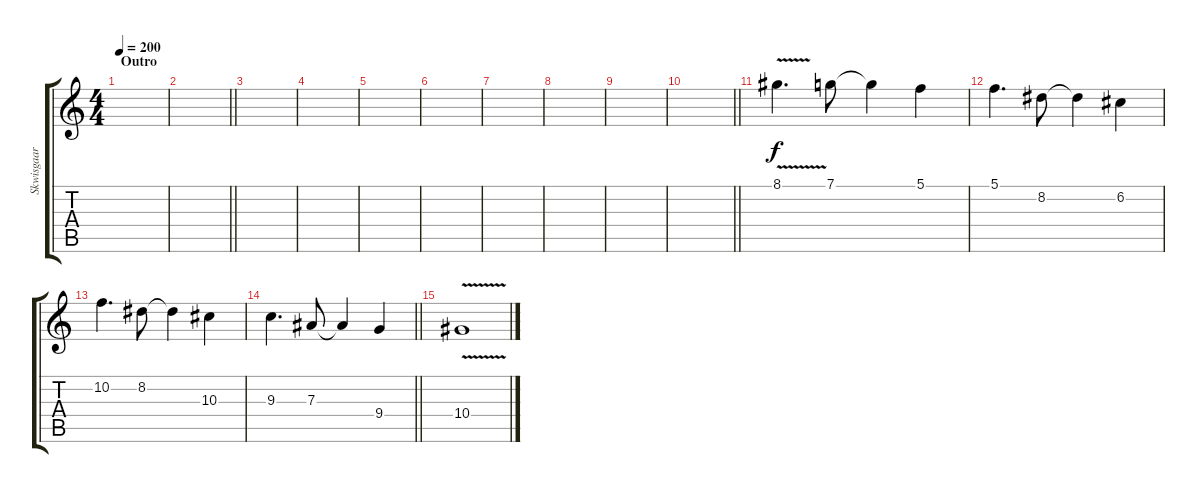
\track ("Skwisgaar Skwigelf (Solo Guitar 1)" "Skwisgaar ") {instrument overdrivenguitar}
\staff {score tabs}
\tuning (C4 G3 Eb3 Bb2 F2 C2) {hide}
\ts (4 4)
\section ("" "Outro")
\tempo 200
\clef g2
\ks c
|
\barLineRight lightlight
|
|
|
|
|
|
|
|
\barLineRight lightlight
|
8.1{v}.4{d} 7.1.8 7.1{t}.4 5.1.4 |
5.1.4{d} 8.2.8 8.2{t}.4 6.2.4 |
10.2.4{d} 8.2.8 8.2{t}.4 10.3.4 |
\barLineRight lightlight
9.3.4{d} 7.3.8 7.3{t}.4 9.4.4 |
10.4{v}.1{volume 2}
